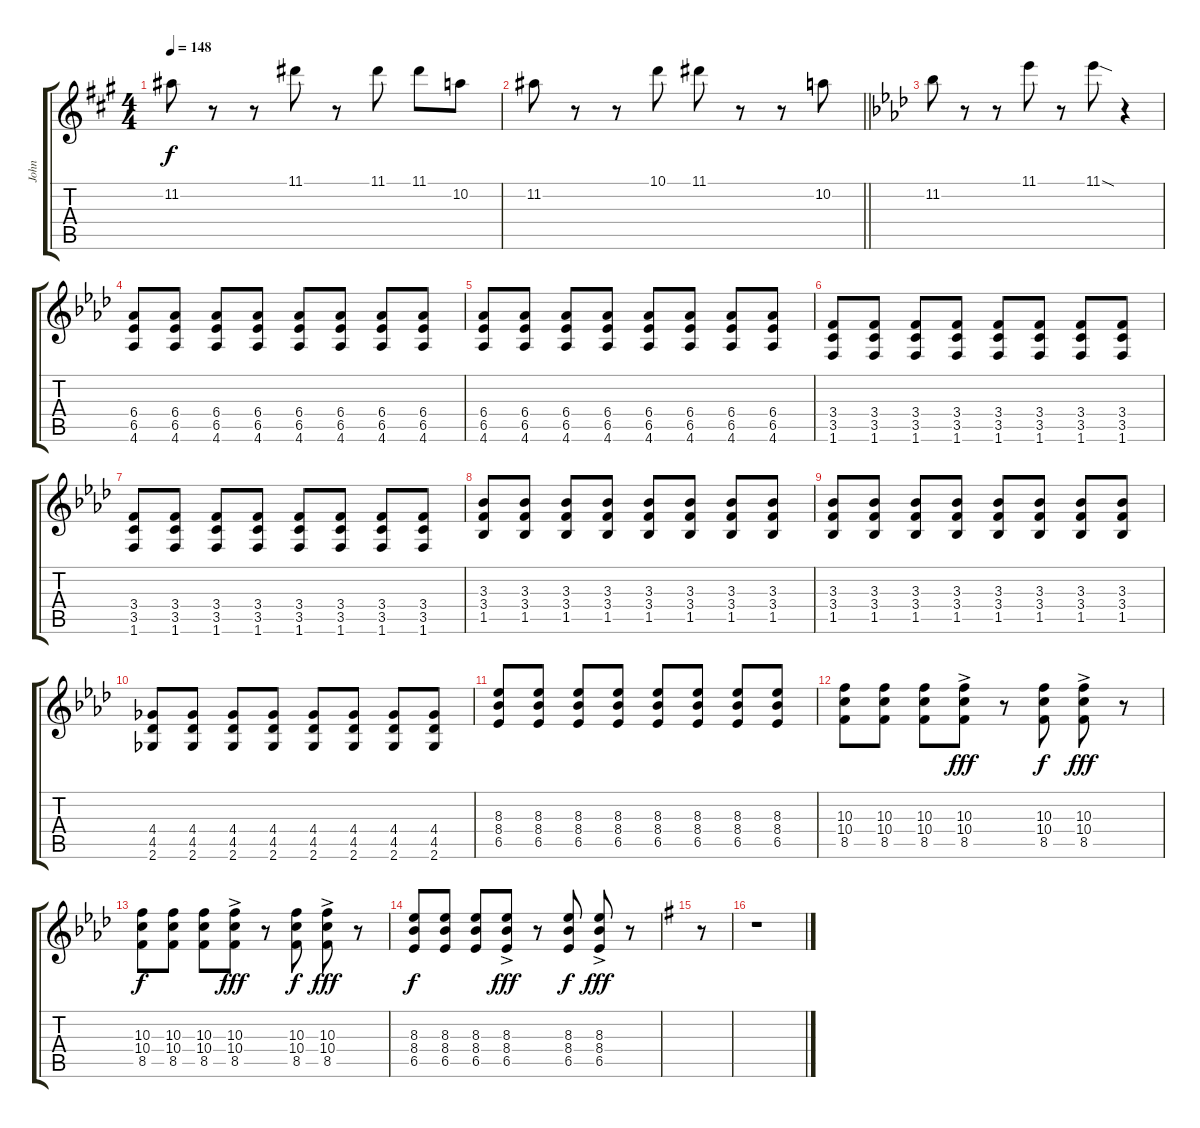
\track ("John" "John") {instrument acousticguitarsteel}
\staff {score tabs}
\tuning (E4 B3 G3 D3 A2 E2) {hide}
\ts (4 4)
\tempo 148
\clef g2
\ks a
11.2.8{dy f} r.8 r.8 11.1.8 r.8 11.1.8 11.1.8 10.2.8 |
\barLineRight lightlight
11.2.8 r.8 r.8 10.1.8 11.1.8 r.8 r.8 10.2.8 |
\ks ab
11.2.8 r.8 r.8 11.1.8 r.8 11.1{sod}.8 r.4 |
(6.4 6.5 4.6).8 (6.4 6.5 4.6).8 (6.4 6.5 4.6).8 (6.4 6.5 4.6).8 (6.4 6.5 4.6).8 (6.4 6.5 4.6).8 (6.4 6.5 4.6).8 (6.4 6.5 4.6).8 |
(6.4 6.5 4.6).8 (6.4 6.5 4.6).8 (6.4 6.5 4.6).8 (6.4 6.5 4.6).8 (6.4 6.5 4.6).8 (6.4 6.5 4.6).8 (6.4 6.5 4.6).8 (6.4 6.5 4.6).8 |
(3.4 3.5 1.6).8 (3.4 3.5 1.6).8 (3.4 3.5 1.6).8 (3.4 3.5 1.6).8 (3.4 3.5 1.6).8 (3.4 3.5 1.6).8 (3.4 3.5 1.6).8 (3.4 3.5 1.6).8 |
(3.4 3.5 1.6).8 (3.4 3.5 1.6).8 (3.4 3.5 1.6).8 (3.4 3.5 1.6).8 (3.4 3.5 1.6).8 (3.4 3.5 1.6).8 (3.4 3.5 1.6).8 (3.4 3.5 1.6).8 |
(3.3 3.4 1.5).8 (3.3 3.4 1.5).8 (3.3 3.4 1.5).8 (3.3 3.4 1.5).8 (3.3 3.4 1.5).8 (3.3 3.4 1.5).8 (3.3 3.4 1.5).8 (3.3 3.4 1.5).8 |
(3.3 3.4 1.5).8 (3.3 3.4 1.5).8 (3.3 3.4 1.5).8 (3.3 3.4 1.5).8 (3.3 3.4 1.5).8 (3.3 3.4 1.5).8 (3.3 3.4 1.5).8 (3.3 3.4 1.5).8 |
(4.4 4.5 2.6).8 (4.4 4.5 2.6).8 (4.4 4.5 2.6).8 (4.4 4.5 2.6).8 (4.4 4.5 2.6).8 (4.4 4.5 2.6).8 (4.4 4.5 2.6).8 (4.4 4.5 2.6).8 |
(8.3 8.4 6.5).8 (8.3 8.4 6.5).8 (8.3 8.4 6.5).8 (8.3 8.4 6.5).8 (8.3 8.4 6.5).8 (8.3 8.4 6.5).8 (8.3 8.4 6.5).8 (8.3 8.4 6.5).8 |
(10.3 10.4 8.5).8 (10.3 10.4 8.5).8 (10.3 10.4 8.5).8 (10.3{ac} 10.4{ac} 8.5{ac}).8{dy fff} r.8 (10.3 10.4 8.5).8{dy f} (10.3{ac} 10.4{ac} 8.5{ac}).8{dy fff} r.8 |
(10.3 10.4 8.5).8{dy f} (10.3 10.4 8.5).8 (10.3 10.4 8.5).8 (10.3{ac} 10.4{ac} 8.5{ac}).8{dy fff} r.8 (10.3 10.4 8.5).8{dy f} (10.3{ac} 10.4{ac} 8.5{ac}).8{dy fff} r.8 |
(8.3 8.4 6.5).8{dy f} (8.3 8.4 6.5).8 (8.3 8.4 6.5).8 (8.3{ac} 8.4{ac} 6.5{ac}).8{dy fff} r.8 (8.3 8.4 6.5).8{dy f} (8.3{ac} 8.4{ac} 6.5{ac}).8{dy fff} r.8 |
\ks g
r.8 |
r.1
